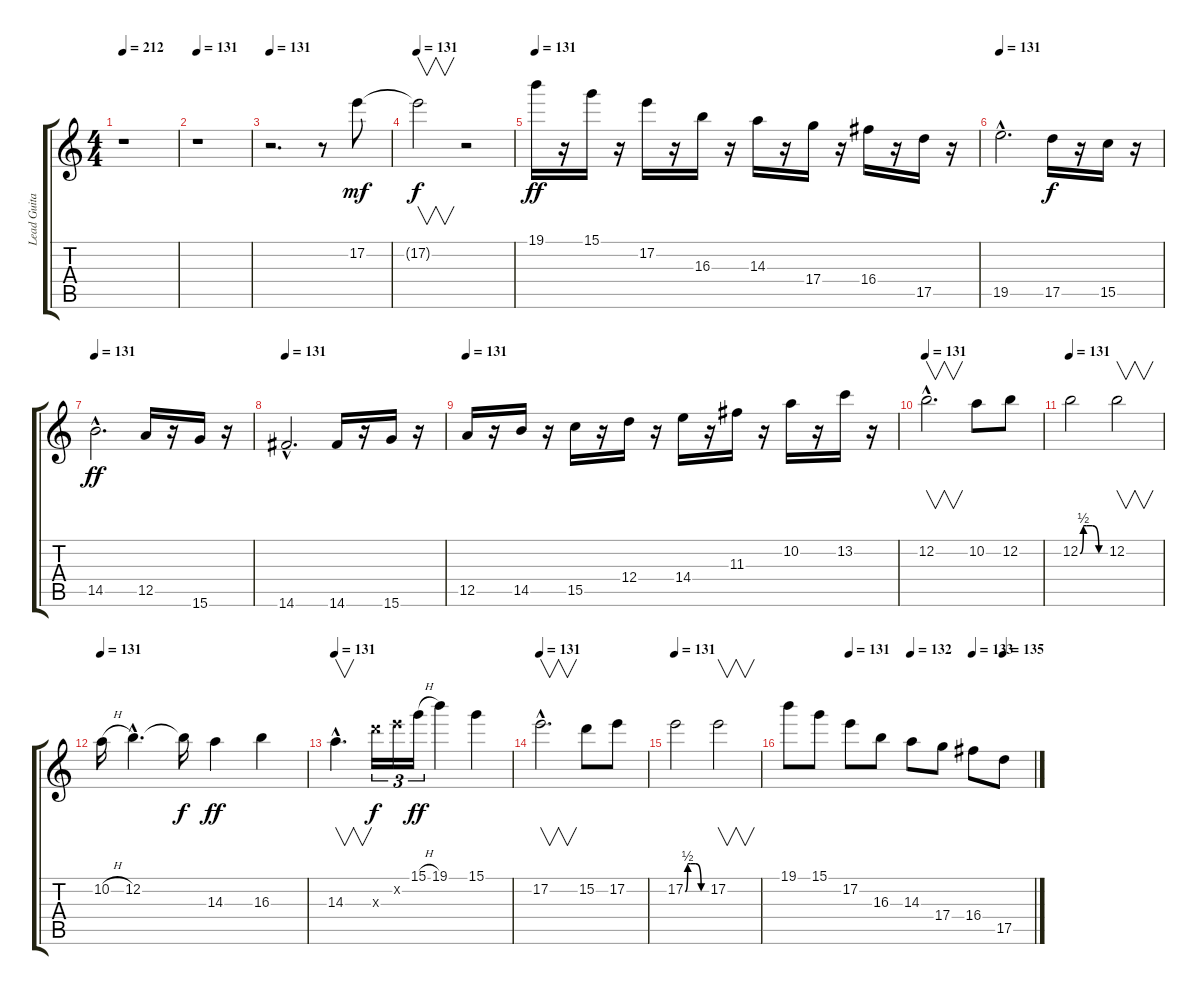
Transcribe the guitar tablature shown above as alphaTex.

\track ("Lead Guitar" "Lead Guita") {instrument distortionguitar}
\staff {score tabs}
\tuning (E4 B3 G3 D3 A2 E2) {hide}
\ts (4 4)
\tempo 212
\tempo 131
\tempo 212
\clef g2
\ks c
r.1{dy mf instrument distortionguitar} |
\tempo 131
r.1 |
\tempo 131
r.2{d} r.8 17.2.8 |
\tempo 131
17.2{t}.2{v dy f} r.2 |
\tempo 131
19.1.16{dy ff} r.16 15.1.16 r.16 17.2.16 r.16 16.3.16 r.16 14.3.16 r.16 17.4.16 r.16 16.4.16 r.16 17.5.16 r.16 |
\tempo 131
19.5{hac}.2{d} 17.5.16{dy f} r.16 15.5.16 r.16 |
\tempo 131
14.5{hac}.2{d dy ff} 12.5.16 r.16 15.6.16 r.16 |
\tempo 131
14.6{hac}.2{d} 14.6.16 r.16 15.6.16 r.16 |
\tempo 131
12.5.16 r.16 14.5.16 r.16 15.5.16 r.16 12.4.16 r.16 14.4.16 r.16 11.3.16 r.16 10.2.16 r.16 13.2.16 r.16 |
\tempo 131
12.2{hac}.2{v d} 10.2.8 12.2.8 |
\tempo 131
12.2{be (custom 0 0 8 2 15 2 30 2 45 0 60 0)}.2 12.2.2{v} |
\tempo 131
10.2{h}.16 12.2{hac}.4{d} 12.2{t}.16{dy f} 14.3.4{dy ff} 16.3.4 |
\tempo 131
14.3{hac}.4{v d} 19.3{x}.16{tu (3 2) dy f} 17.2{x}.16{tu (3 2)} 15.1{h}.16{tu (3 2) dy ff} 19.1.4 15.1.4 |
\tempo 131
17.2{hac}.2{v d} 15.2.8 17.2.8 |
\tempo 131
17.2{be (custom 0 0 7 2 15 2 30 2 45 0 60 0)}.2 17.2.2{v} |
\tempo (131 0.25)
\tempo (132 0.5)
\tempo (133 0.75)
\tempo (135 0.875)
19.1.8 15.1.8 17.2.8 16.3.8 14.3.8 17.4.8 16.4.8 17.5.8
